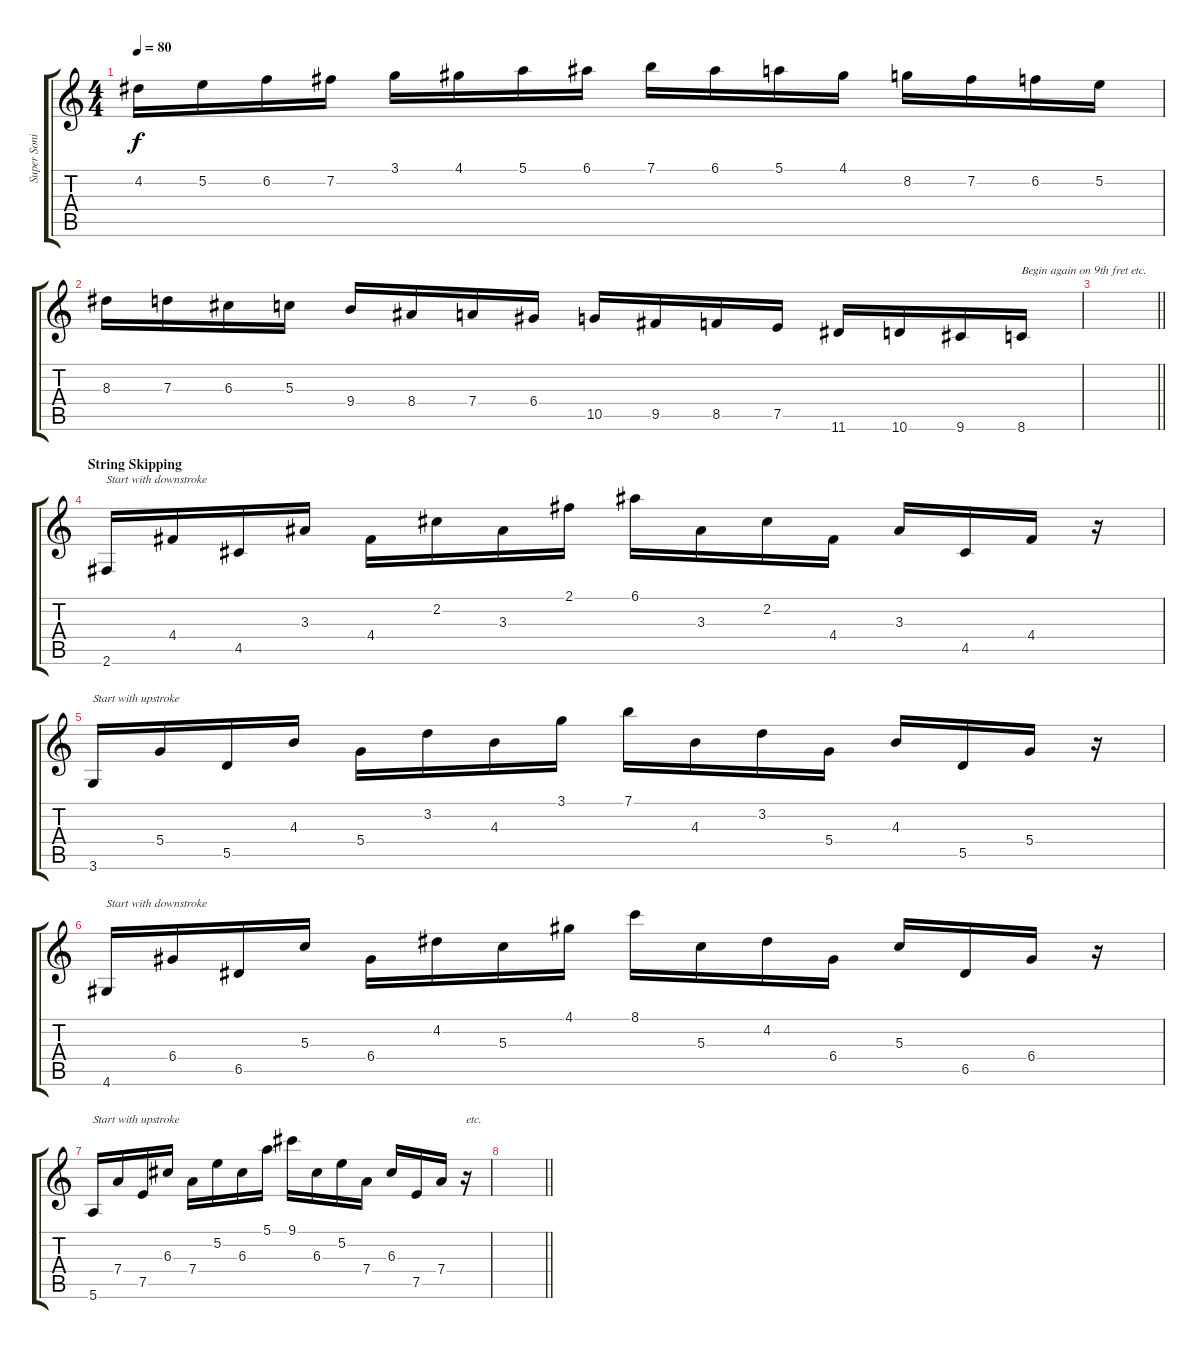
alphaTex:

\track ("Super Sonic Symphony" "Super Soni") {instrument acousticguitarnylon}
\staff {score tabs}
\tuning (E4 B3 G3 D3 A2 E2) {hide}
\ts (4 4)
\tempo 80
\clef g2
\ks c
4.2.16{dy f} 5.2.16 6.2.16 7.2.16 3.1.16 4.1.16 5.1.16 6.1.16 7.1.16 6.1.16 5.1.16 4.1.16 8.2.16 7.2.16 6.2.16 5.2.16 |
8.3.16 7.3.16 6.3.16 5.3.16 9.4.16 8.4.16 7.4.16 6.4.16 10.5.16 9.5.16 8.5.16 7.5.16 11.6.16 10.6.16 9.6.16 8.6.16{txt "Begin again on 9th fret etc."} |
\barLineRight lightlight
|
\section ("" "String Skipping")
2.6.16{txt "Start with downstroke"} 4.4.16 4.5.16 3.3.16 4.4.16 2.2.16 3.3.16 2.1.16 6.1.16 3.3.16 2.2.16 4.4.16 3.3.16 4.5.16 4.4.16 r.16 |
3.6.16{txt "Start with upstroke"} 5.4.16 5.5.16 4.3.16 5.4.16 3.2.16 4.3.16 3.1.16 7.1.16 4.3.16 3.2.16 5.4.16 4.3.16 5.5.16 5.4.16 r.16 |
4.6.16{txt "Start with downstroke"} 6.4.16 6.5.16 5.3.16 6.4.16 4.2.16 5.3.16 4.1.16 8.1.16 5.3.16 4.2.16 6.4.16 5.3.16 6.5.16 6.4.16 r.16 |
5.6.16{txt "Start with upstroke"} 7.4.16 7.5.16 6.3.16 7.4.16 5.2.16 6.3.16 5.1.16 9.1.16 6.3.16 5.2.16 7.4.16 6.3.16 7.5.16 7.4.16 r.16{txt "etc."} |
\barLineRight lightlight
